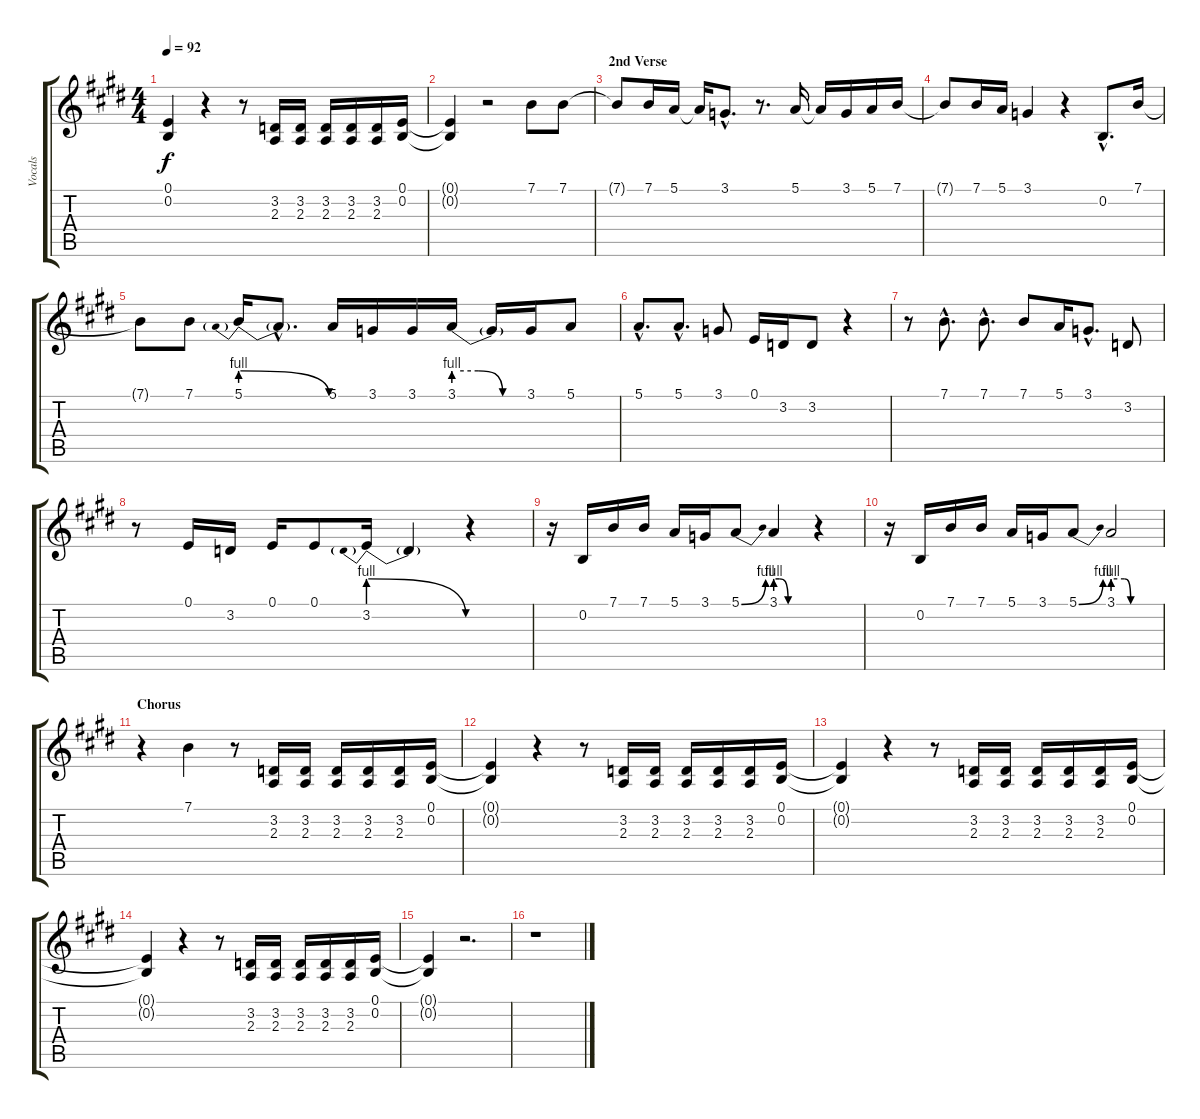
\track ("Vocals" "Vocals") {instrument oboe}
\staff {score tabs}
\tuning (E4 B3 G3 D3 A2 E2) {hide}
\ts (4 4)
\tempo 92
\clef g2
\ks e
(0.1{t} 0.2{t}).4{dy f} r.4 r.8 (3.2 2.3).16 (3.2 2.3).16 (3.2 2.3).16 (3.2 2.3).16 (3.2 2.3).16 (0.1 0.2).16 |
(0.1{t} 0.2{t}).4 r.2 7.1.8 7.1.8 |
\section ("" "2nd Verse")
7.1{t}.8 7.1.16 5.1.16 5.1{t}.16 3.1{hac}.8{d} r.8{d} 5.1.16 5.1{t}.16 3.1.16 5.1.16 7.1.16 |
7.1{t}.8 7.1.16 5.1.16 3.1.4 r.4 0.2{hac}.8{d} 7.1.16 |
7.1{t}.8 7.1.8 5.1{be (prebendrelease 0 4 60 0)}.16 5.1{hac t}.8{d} 5.1.16 3.1.16 3.1.16 3.1{be (custom 0 4 20 4 40 0 60 0)}.16 3.1{t}.16 3.1.16 5.1.8 |
5.1{hac}.8{d} 5.1{hac}.8{d} 3.1.8 0.1.16 3.2.16 3.2.8 r.4 |
r.8 7.1{hac}.8{d} 7.1{hac}.8{d} 7.1.8 5.1.16 3.1{hac}.8{d} 3.2.8 |
r.8 0.1.16 3.2.16 0.1.16 0.1.8 3.2{be (prebendrelease 0 4 60 0)}.16 3.2{t}.4 r.4 |
r.16 0.2.16 7.1.16 7.1.16 5.1.16 3.1.16 5.1{be (bend 0 0 60 4)}.8 3.1{be (custom 0 4 7 4 22 0 60 0)}.4 r.4 |
r.16 0.2.16 7.1.16 7.1.16 5.1.16 3.1.16 5.1{be (bend 0 0 60 4)}.8 3.1{be (custom 0 4 15 4 23 0 40 0 60 0)}.2 |
\section ("" "Chorus")
r.4 7.1.4 r.8 (3.2 2.3).16 (3.2 2.3).16 (3.2 2.3).16 (3.2 2.3).16 (3.2 2.3).16 (0.1 0.2).16 |
(0.1{t} 0.2{t}).4 r.4 r.8 (3.2 2.3).16 (3.2 2.3).16 (3.2 2.3).16 (3.2 2.3).16 (3.2 2.3).16 (0.1 0.2).16 |
(0.1{t} 0.2{t}).4 r.4 r.8 (3.2 2.3).16 (3.2 2.3).16 (3.2 2.3).16 (3.2 2.3).16 (3.2 2.3).16 (0.1 0.2).16 |
(0.1{t} 0.2{t}).4 r.4 r.8 (3.2 2.3).16 (3.2 2.3).16 (3.2 2.3).16 (3.2 2.3).16 (3.2 2.3).16 (0.1 0.2).16 |
(0.1{t} 0.2{t}).4 r.2{d} |
r.1
